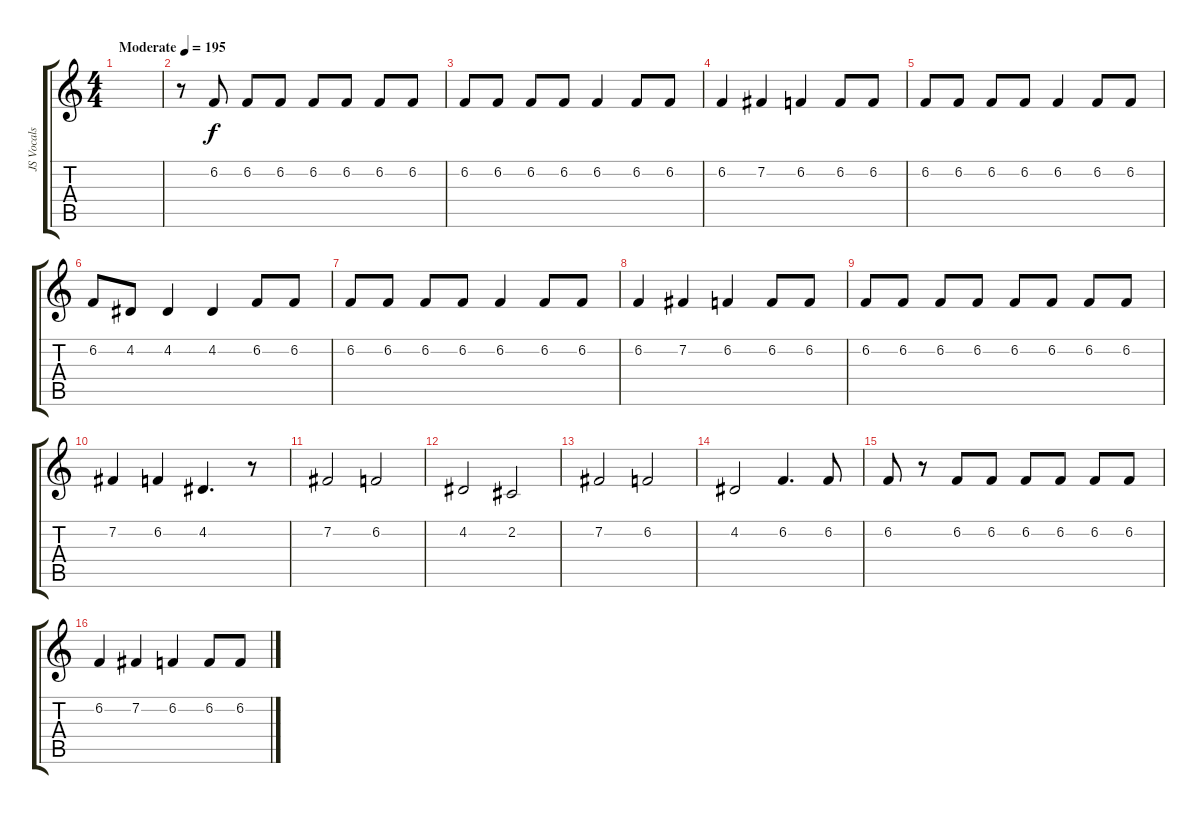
\track ("JS Vocals" "JS Vocals") {instrument altosax}
\staff {score tabs}
\tuning (E4 B3 G3 D3 A2 E2) {hide}
\ts (4 4)
\tempo (195 "Moderate")
\clef g2
\ks c
|
r.8 6.2.8 6.2.8 6.2.8 6.2.8 6.2.8 6.2.8 6.2.8 |
6.2.8 6.2.8 6.2.8 6.2.8 6.2.4 6.2.8 6.2.8 |
6.2.4 7.2.4 6.2.4 6.2.8 6.2.8 |
6.2.8 6.2.8 6.2.8 6.2.8 6.2.4 6.2.8 6.2.8 |
6.2.8 4.2.8 4.2.4 4.2.4 6.2.8 6.2.8 |
6.2.8 6.2.8 6.2.8 6.2.8 6.2.4 6.2.8 6.2.8 |
6.2.4 7.2.4 6.2.4 6.2.8 6.2.8 |
6.2.8 6.2.8 6.2.8 6.2.8 6.2.8 6.2.8 6.2.8 6.2.8 |
7.2.4 6.2.4 4.2.4{d} r.8 |
7.2.2 6.2.2 |
4.2.2 2.2.2 |
7.2.2 6.2.2 |
4.2.2 6.2.4{d} 6.2.8 |
6.2.8 r.8 6.2.8 6.2.8 6.2.8 6.2.8 6.2.8 6.2.8 |
6.2.4 7.2.4 6.2.4 6.2.8 6.2.8
